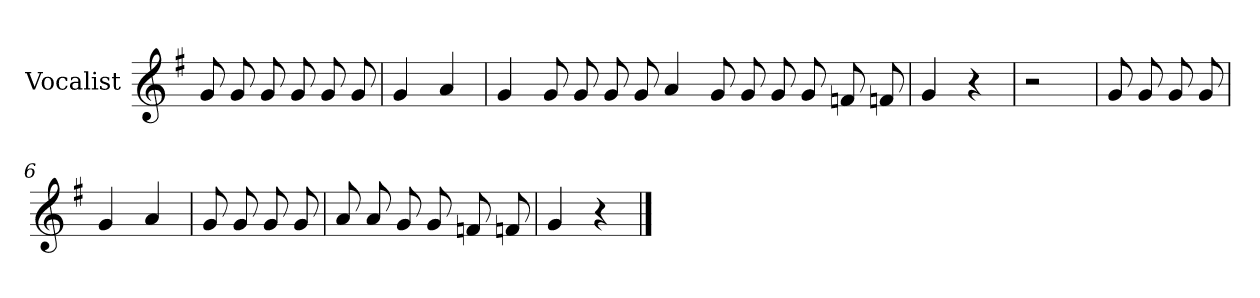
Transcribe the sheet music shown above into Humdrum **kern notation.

**kern
*part1
*staff1
*I"Vocalist
*k[f#]
*G:
=
8g
8g
8g
8g
8g
8g
=1
4g
4a
=2
4g
8g
8g
8g
8g
4a
8g
8g
8g
8g
8fn
8fn
=3
4g
4r
=4
2r
=5
8g
8g
8g
8g
=6
4g
4a
=7
8g
8g
8g
8g
=8
8a
8a
8g
8g
8fn
8fn
=9
4g
4r
==
*-
